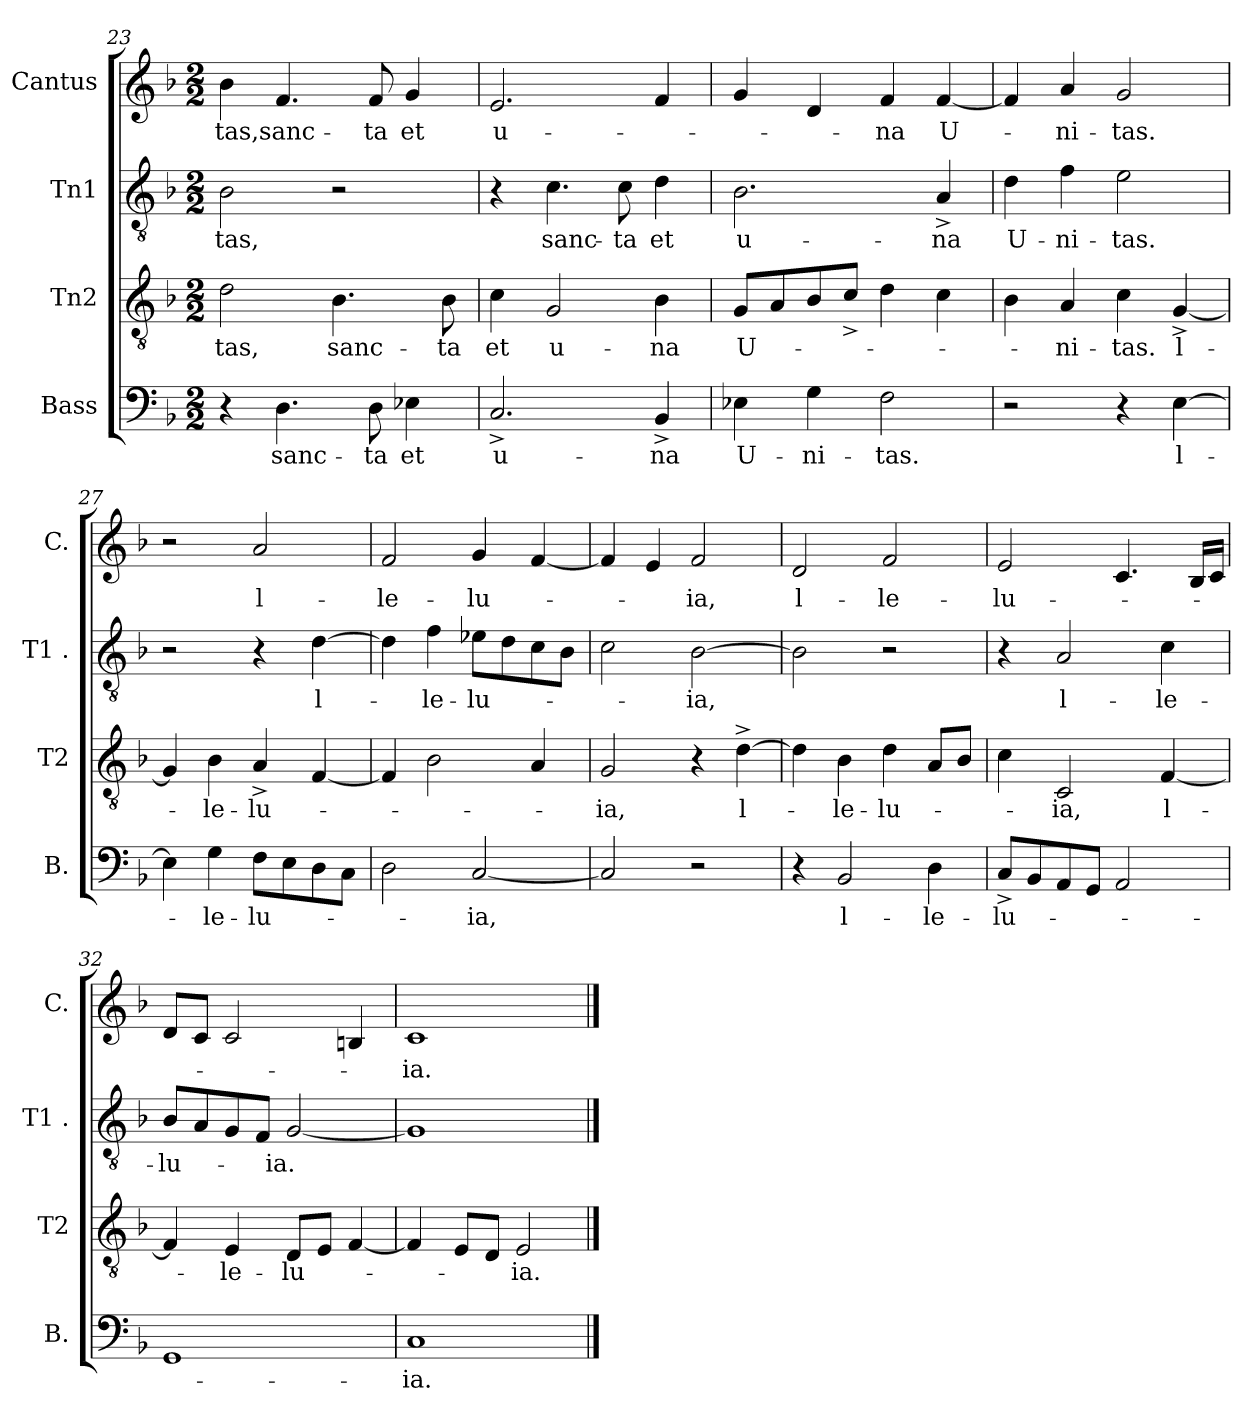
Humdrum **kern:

**kern	**text	**kern	**text	**kern	**text	**kern	**text
*part4	*part4	*part3	*part3	*part2	*part2	*part1	*part1
*staff4	*staff4	*staff3	*staff3	*staff2	*staff2	*staff1	*staff1
*I"Bass	*	*I"Tn2	*	*I"Tn1	*	*I"Cantus	*
*I'B.	*	*I'T2	*	*I'T1 .	*	*I'C.	*
*clefF4	*	*clefGv2	*	*clefGv2	*	*clefG2	*
*k[b-]	*	*k[b-]	*	*k[b-]	*	*k[b-]	*
*F:	*	*F:	*	*F:	*	*F:	*
*M2/2	*	*M2/2	*	*M2/2	*	*M2/2	*
=23	=23	=23	=23	=23	=23	=23	=23
!	!	!	!LO:LY:b	!	!LO:LY:b	!	!LO:LY:b
4r	.	2d\	-tas,	2B-\	-tas,	4b-\	-tas,sanc-
!	!LO:LY:b	!	!	!	!	!	!
4.D\	sanc-	.	.	.	.	4.f/	.
!	!	!	!LO:LY:b	!	!	!	!
.	.	4.B-\	sanc-	2r	.	.	.
!	!LO:LY:b	!	!	!	!	!	!LO:LY:b
8D\	-ta	.	.	.	.	8f/	-ta
!	!LO:LY:b	!	!	!	!	!	!LO:LY:b
4E-X\	et	.	.	.	.	4g/	et
!	!	!	!LO:LY:b	!	!	!	!
.	.	8B-\	-ta	.	.	.	.
!!LO:LB:g=z
=24	=24	=24	=24	=24	=24	=24	=24
!	!LO:LY:b	!	!LO:LY:b	!	!	!	!LO:LY:b:rj
2.C^</	u-	4c\	et	4r	.	2.e/	u-
!	!	!	!LO:LY:b	!	!LO:LY:b	!	!
.	.	2G/	u-	4.c\	sanc-	.	.
!	!	!	!	!	!LO:LY:b	!	!
.	.	.	.	8c\	-ta	.	.
!	!LO:LY:b	!	!LO:LY:b	!	!LO:LY:b	!	!
4BB-^</	-na	4B-\	-na	4d\	et	4f/	.
=25	=25	=25	=25	=25	=25	=25	=25
!	!LO:LY:b	!	!LO:LY:b:rj	!	!LO:LY:b	!	!
4E-X\	U-	8G/L	U-	2.B-\	u-	4g/	.
.	.	8A/	.	.	.	.	.
!	!LO:LY:b	!	!	!	!	!	!
4G\	-ni-	8B-/	.	.	.	4d/	.
.	.	8c^</J	.	.	.	.	.
!	!LO:LY:b	!	!	!	!	!	!LO:LY:b
2F\	-tas.	4d\	.	.	.	4f/	-na
!	!	!	!	!	!LO:LY:b	!	!LO:LY:b:rj
.	.	4c\	.	4A^</	-na	[<4f/	U-
=26	=26	=26	=26	=26	=26	=26	=26
!	!	!	!	!	!LO:LY:b	!	!
2r	.	4B-\	.	4d\	U-	4f/]	.
!	!	!	!LO:LY:b	!	!LO:LY:b	!	!LO:LY:b
.	.	4A/	-ni-	4f\	-ni-	4a/	-ni-
!	!	!	!LO:LY:b	!	!LO:LY:b	!	!LO:LY:b
4r	.	4c\	-tas.	2e\	-tas.	2g/	-tas.
!	!LO:LY:b	!	!LO:LY:b	!	!	!	!
[>4E\	l-	[<4G^</	l-	.	.	.	.
=27	=27	=27	=27	=27	=27	=27	=27
4E\]	.	4G/]	.	2r	.	2r	.
!	!LO:LY:b	!	!LO:LY:b	!	!	!	!
4G\	-le-	4B-\	-le-	.	.	.	.
!	!LO:LY:b	!	!LO:LY:b	!	!	!	!LO:LY:b
8F\L	-lu-	4A^</	-lu-	4r	.	2a/	l-
8E\	.	.	.	.	.	.	.
!	!	!	!	!	!LO:LY:b	!	!
8D\	.	[<4F/	.	[>4d\	l-	.	.
8C\J	.	.	.	.	.	.	.
=28	=28	=28	=28	=28	=28	=28	=28
!	!	!	!	!	!	!	!LO:LY:b
2D\	.	4F/]	.	4d\]	.	2f/	-le-
!	!	!	!	!	!LO:LY:b	!	!
.	.	2B-\	.	4f\	-le-	.	.
!	!LO:LY:b	!	!	!	!LO:LY:b	!	!LO:LY:b
[<2C/	-ia,	.	.	8e-X\L	-lu-	4g/	-lu-
.	.	.	.	8d\	.	.	.
.	.	4A/	.	8c\	.	[<4f/	.
.	.	.	.	8B-\J	.	.	.
=29	=29	=29	=29	=29	=29	=29	=29
!	!	!	!LO:LY:b	!	!	!	!
2C/]	.	2G/	-ia,	2c\	.	4f/]	.
.	.	.	.	.	.	4e/	.
!	!	!	!	!	!LO:LY:b	!	!LO:LY:b
2r	.	4r	.	[<2B-\	-ia,	2f/	-ia,
!	!	!	!LO:LY:b	!	!	!	!
.	.	[<4d^>\	l-	.	.	.	.
!!LO:LB:g=z
=30	=30	=30	=30	=30	=30	=30	=30
!	!	!	!	!	!	!	!LO:LY:b
4r	.	4d\]	.	2B-\]	.	2d/	l-
!	!LO:LY:b	!	!LO:LY:b	!	!	!	!
2BB-/	l-	4B-\	-le-	.	.	.	.
!	!	!	!LO:LY:b	!	!	!	!LO:LY:b
.	.	4d\	-lu-	2r	.	2f/	-le-
!	!LO:LY:b	!	!	!	!	!	!
4D\	-le-	8A/L	.	.	.	.	.
.	.	8B-/J	.	.	.	.	.
=31	=31	=31	=31	=31	=31	=31	=31
!	!LO:LY:b	!	!	!	!	!	!LO:LY:b
8C^</L	-lu-	4c\	.	4r	.	2e/	-lu-
8BB-/	.	.	.	.	.	.	.
!	!	!	!LO:LY:b	!	!LO:LY:b	!	!
8AA/	.	2C/	-ia,	2A/	l-	.	.
8GG/J	.	.	.	.	.	.	.
2AA/	.	.	.	.	.	4.c/	.
!	!	!	!LO:LY:b	!	!LO:LY:b	!	!
.	.	[<4F/	l-	4c\	-le-	.	.
.	.	.	.	.	.	16B-/LL	.
.	.	.	.	.	.	16c/JJ	.
=32	=32	=32	=32	=32	=32	=32	=32
!	!	!	!	!	!LO:LY:b	!	!
1GG	.	4F/]	.	8B-/L	-lu-	8d/L	.
.	.	.	.	8A/	.	8c/J	.
!	!	!	!LO:LY:b	!	!	!	!
.	.	4E/	-le-	8G/	.	2c/	.
.	.	.	.	8F/J	.	.	.
!	!	!	!LO:LY:b	!	!LO:LY:b	!	!
.	.	8D/L	-lu-	[<2G/	-ia.	.	.
.	.	8E/J	.	.	.	.	.
.	.	[<4F/	.	.	.	4Bn/	.
=33	=33	=33	=33	=33	=33	=33	=33
!	!LO:LY:b	!	!	!	!	!	!LO:LY:b
1C	-ia.	4F/]	.	1G]	.	1c	-ia.
.	.	8E/L	.	.	.	.	.
.	.	8D/J	.	.	.	.	.
!	!	!	!LO:LY:b	!	!	!	!
.	.	2E/	-ia.	.	.	.	.
==	==	==	==	==	==	==	==
*-	*-	*-	*-	*-	*-	*-	*-
